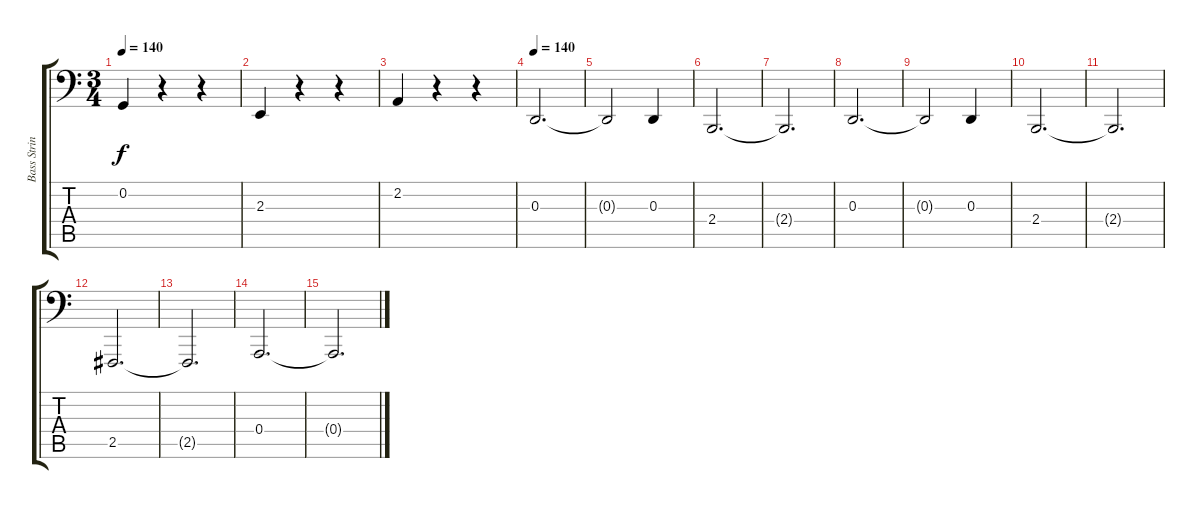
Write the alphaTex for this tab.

\track ("Bass Strings" "Bass Strin") {instrument stringensemble1}
\staff {score tabs}
\tuning (C3 G2 D2 A1 E1 B0) {hide}
\ts (3 4)
\tempo 140
\clef f4
\ks c
0.2.4{dy f} r.4 r.4 |
2.3.4 r.4 r.4 |
2.2.4 r.4 r.4 |
\tempo 140
0.3.2{d volume 11 instrument stringensemble1} |
0.3{t}.2 0.3.4 |
2.4.2{d} |
2.4{t}.2{d} |
0.3.2{d} |
0.3{t}.2 0.3.4 |
2.4.2{d} |
2.4{t}.2{d} |
2.5.2{d} |
2.5{t}.2{d} |
0.4.2{d} |
0.4{t}.2{d}
